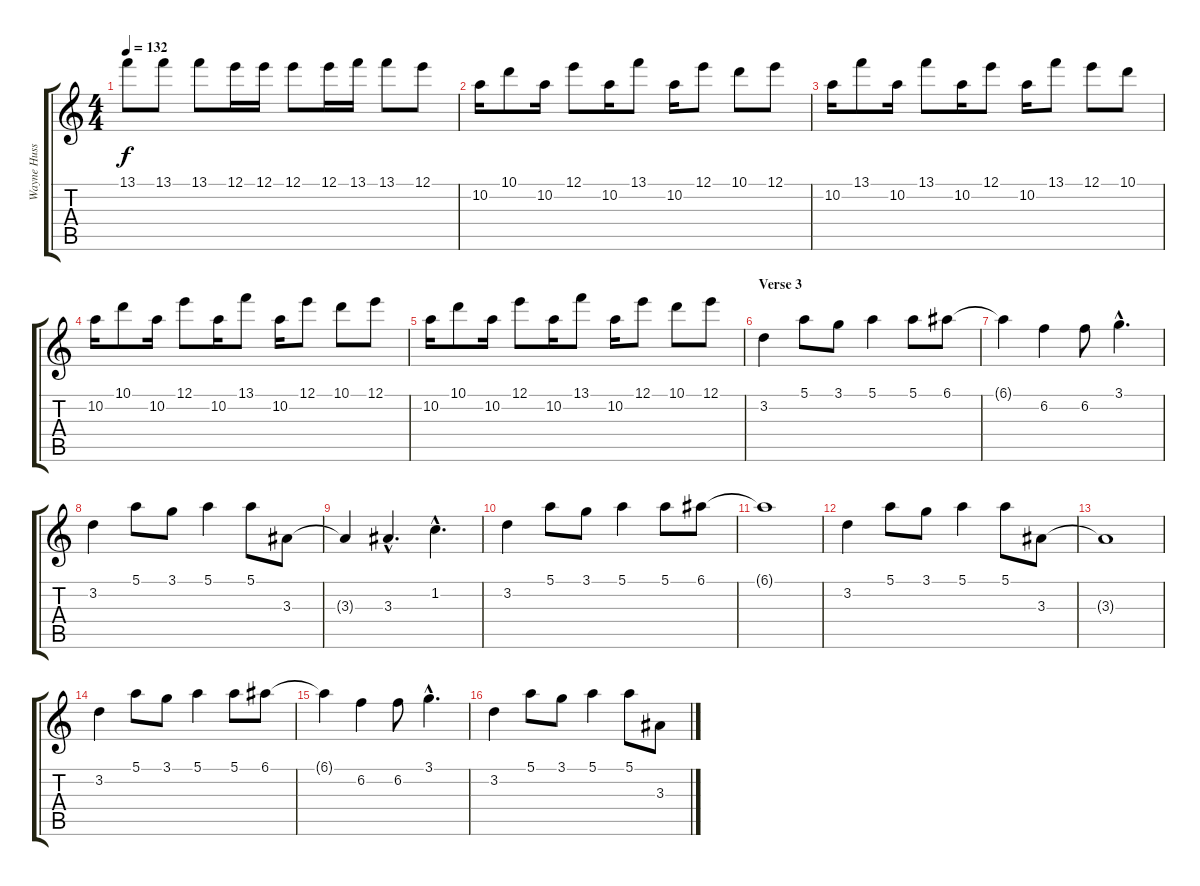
\track ("Wayne Hussey" "Wayne Huss") {instrument electricguitarclean}
\staff {score tabs}
\tuning (E4 B3 G3 D3 A2 E2) {hide}
\ts (4 4)
\tempo 132
\clef g2
\ks c
13.1.8{dy f} 13.1.8 13.1.8 12.1.16 12.1.16 12.1.8 12.1.16 13.1.16 13.1.8 12.1.8 |
10.2.16 10.1.8 10.2.16 12.1.8 10.2.16 13.1.8 10.2.16 12.1.8 10.1.8 12.1.8 |
10.2.16 13.1.8 10.2.16 13.1.8 10.2.16 12.1.8 10.2.16 13.1.8 12.1.8 10.1.8 |
10.2.16 10.1.8 10.2.16 12.1.8 10.2.16 13.1.8 10.2.16 12.1.8 10.1.8 12.1.8 |
10.2.16 10.1.8 10.2.16 12.1.8 10.2.16 13.1.8 10.2.16 12.1.8 10.1.8 12.1.8 |
\section ("" "Verse 3")
3.2.4 5.1.8 3.1.8 5.1.4 5.1.8 6.1.8 |
6.1{t}.4 6.2.4 6.2.8 3.1{hac}.4{d} |
3.2.4 5.1.8 3.1.8 5.1.4 5.1.8 3.3.8 |
3.3{t}.4 3.3{hac}.4{d} 1.2{hac}.4{d} |
3.2.4 5.1.8 3.1.8 5.1.4 5.1.8 6.1.8 |
6.1{t}.1 |
3.2.4 5.1.8 3.1.8 5.1.4 5.1.8 3.3.8 |
3.3{t}.1 |
3.2.4 5.1.8 3.1.8 5.1.4 5.1.8 6.1.8 |
6.1{t}.4 6.2.4 6.2.8 3.1{hac}.4{d} |
3.2.4 5.1.8 3.1.8 5.1.4 5.1.8 3.3.8
